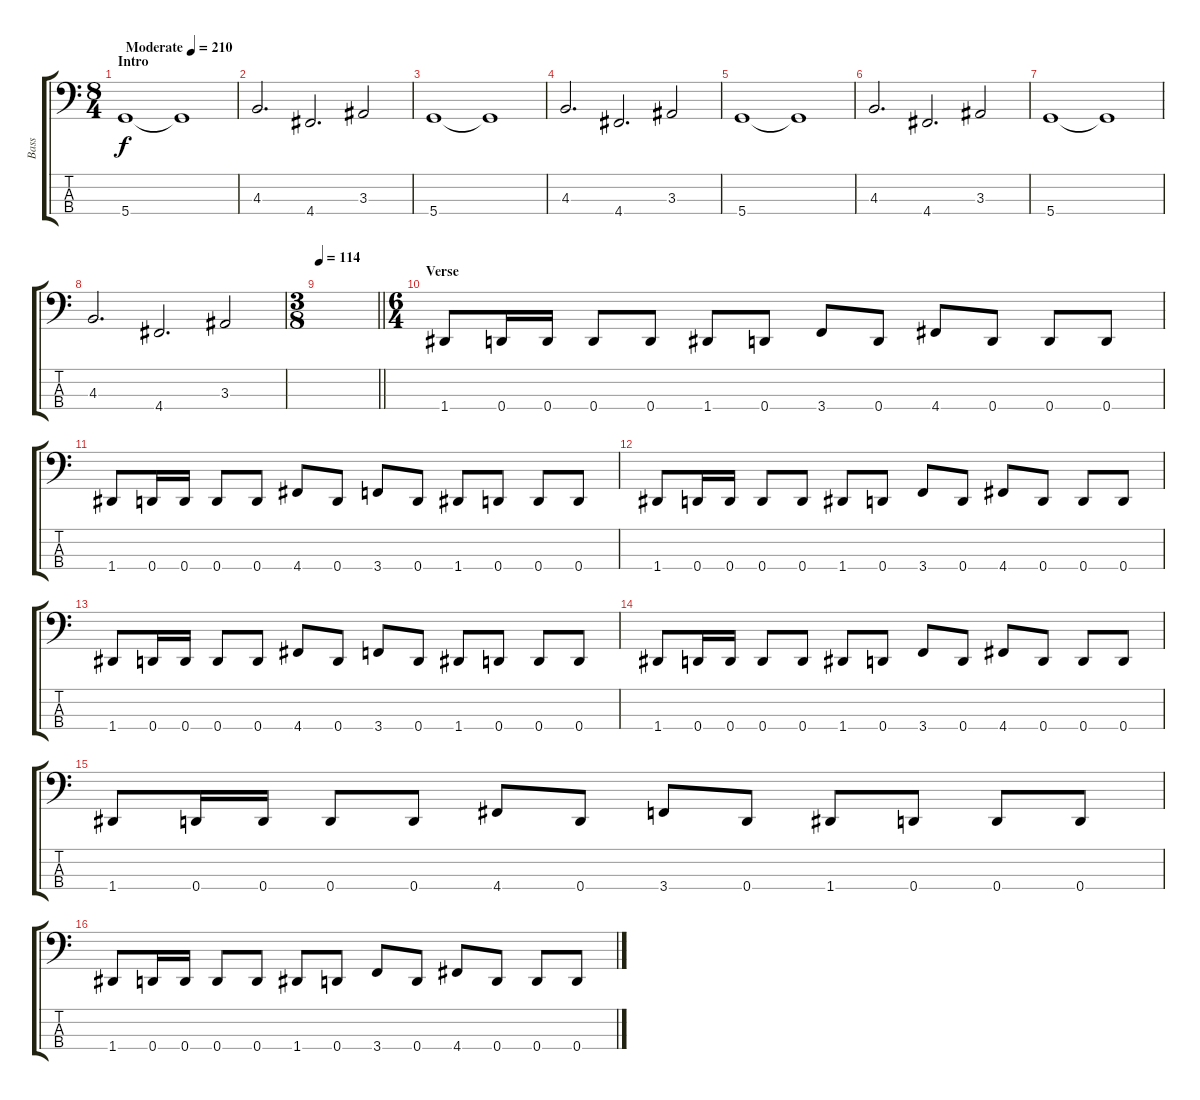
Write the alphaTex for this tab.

\track ("Bass" "Bass") {instrument electricbassfinger}
\staff {score tabs}
\tuning (F2 C2 G1 D1) {hide}
\ts (8 4)
\section ("" "Intro")
\tempo (210 "Moderate")
\clef f4
\ks c
5.4.1{dy f instrument electricbassfinger} 5.4{t}.1 |
4.3.2{d} 4.4.2{d} 3.3.2 |
5.4.1 5.4{t}.1 |
4.3.2{d} 4.4.2{d} 3.3.2 |
5.4.1 5.4{t}.1 |
4.3.2{d} 4.4.2{d} 3.3.2 |
5.4.1 5.4{t}.1 |
4.3.2{d} 4.4.2{d} 3.3.2 |
\ts (3 8)
\tempo 114
\barLineRight lightlight
|
\ts (6 4)
\section ("" "Verse")
1.4.8 0.4.16 0.4.16 0.4.8 0.4.8 1.4.8 0.4.8 3.4.8 0.4.8 4.4.8 0.4.8 0.4.8 0.4.8 |
1.4.8 0.4.16 0.4.16 0.4.8 0.4.8 4.4.8 0.4.8 3.4.8 0.4.8 1.4.8 0.4.8 0.4.8 0.4.8 |
1.4.8 0.4.16 0.4.16 0.4.8 0.4.8 1.4.8 0.4.8 3.4.8 0.4.8 4.4.8 0.4.8 0.4.8 0.4.8 |
1.4.8 0.4.16 0.4.16 0.4.8 0.4.8 4.4.8 0.4.8 3.4.8 0.4.8 1.4.8 0.4.8 0.4.8 0.4.8 |
1.4.8 0.4.16 0.4.16 0.4.8 0.4.8 1.4.8 0.4.8 3.4.8 0.4.8 4.4.8 0.4.8 0.4.8 0.4.8 |
1.4.8 0.4.16 0.4.16 0.4.8 0.4.8 4.4.8 0.4.8 3.4.8 0.4.8 1.4.8 0.4.8 0.4.8 0.4.8 |
1.4.8 0.4.16 0.4.16 0.4.8 0.4.8 1.4.8 0.4.8 3.4.8 0.4.8 4.4.8 0.4.8 0.4.8 0.4.8
